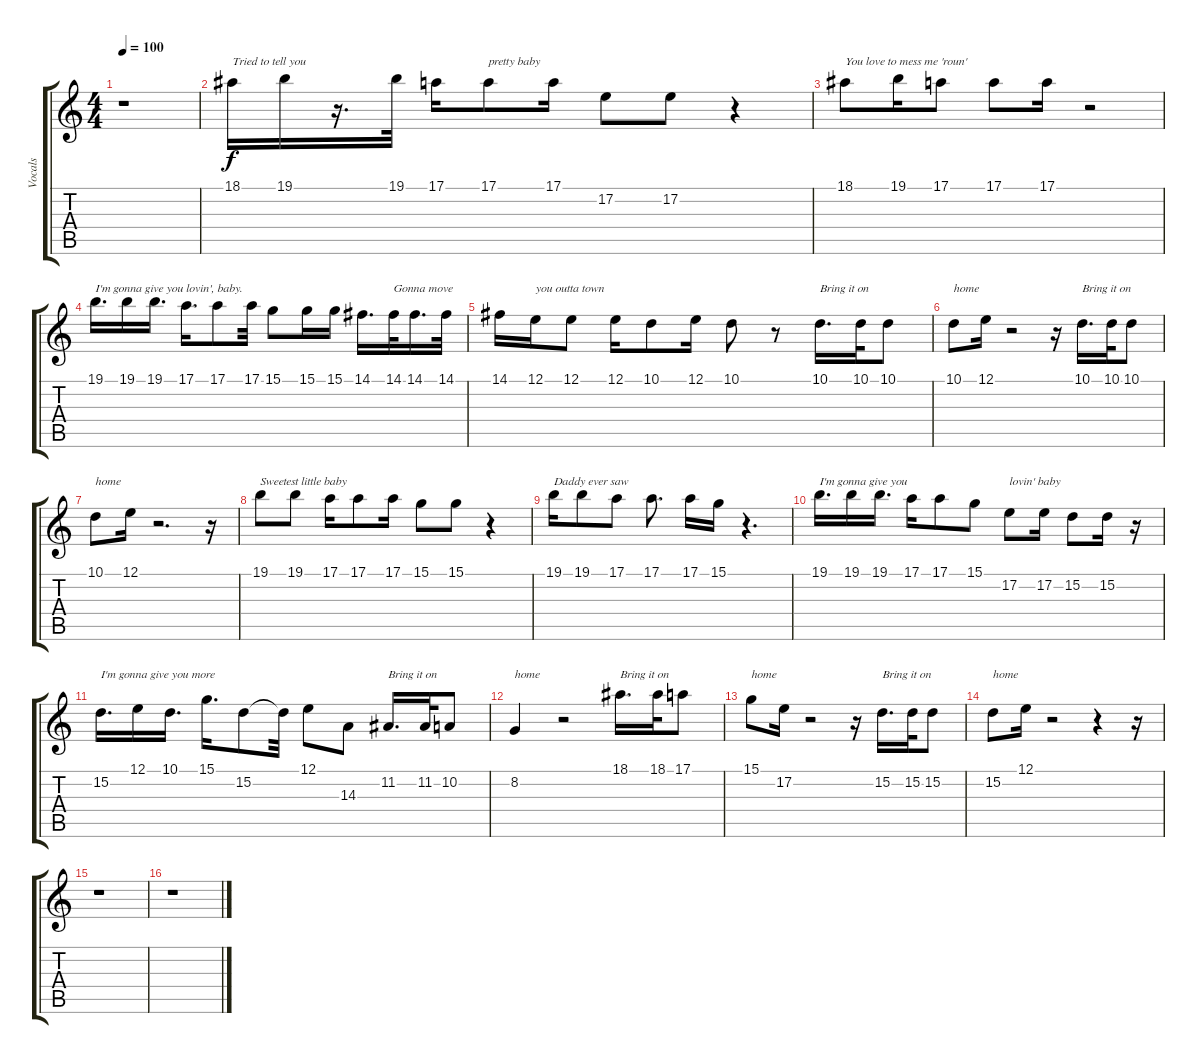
\track ("Vocals" "Vocals") {instrument electricgrandpiano}
\staff {score tabs}
\tuning (E4 B3 G3 D3 A2 E2) {hide}
\ts (4 4)
\tempo 100
\clef g2
\ks c
r.1{dy ff} |
18.1.16{txt "Tried to tell you" dy f} 19.1.16 r.16{d} 19.1.32 17.1.16 17.1.8{txt "pretty baby"} 17.1.16 17.2.8 17.2.8 r.4 |
18.1.8{txt "You love to mess me 'roun'"} 19.1.16 17.1.8 17.1.8 17.1.16 r.2 |
19.1.16{d txt "I'm gonna give you lovin', baby."} 19.1.16 19.1.16{d} 17.1.16{d} 17.1.8 17.1.32 15.1.8 15.1.16 15.1.16 14.1.16{d} 14.1.32{txt "Gonna move"} 14.1.16{d} 14.1.32 |
14.1.16 12.1.16{txt "you outta town"} 12.1.8 12.1.16 10.1.8 12.1.16 10.1.8 r.8 10.1.16{d txt "Bring it on"} 10.1.32 10.1.8 |
10.1.8{txt "home"} 12.1.16 r.2 r.16 10.1.16{d txt "Bring it on"} 10.1.32 10.1.8 |
10.1.8{txt "home"} 12.1.16 r.2{d} r.16 |
19.1.8{txt "Sweetest little baby"} 19.1.8 17.1.16 17.1.8 17.1.16 15.1.8 15.1.8 r.4 |
19.1.16{txt "Daddy ever saw"} 19.1.8 17.1.8 17.1.8{d} 17.1.16 15.1.16 r.4{d} |
19.1.16{d txt "I'm gonna give you"} 19.1.16 19.1.16{d} 17.1.16 17.1.8 15.1.8 17.2.8{txt "lovin' baby"} 17.2.16 15.2.8 15.2.16 r.16 |
15.2.16{d txt "I'm gonna give you more"} 12.1.16 10.1.16{d} 15.1.16{d} 15.2.8 15.2{t}.32 12.1.8 14.3.8 11.2.16{d txt "Bring it on"} 11.2.32 10.2.8 |
8.2.4{txt "home"} r.2 18.1.16{d txt "Bring it on"} 18.1.32 17.1.8 |
15.1.8{txt "home"} 17.2.16 r.2 r.16 15.2.16{d txt "Bring it on"} 15.2.32 15.2.8 |
15.2.8{txt "home"} 12.1.16 r.2 r.4 r.16 |
r.1 |
r.1
